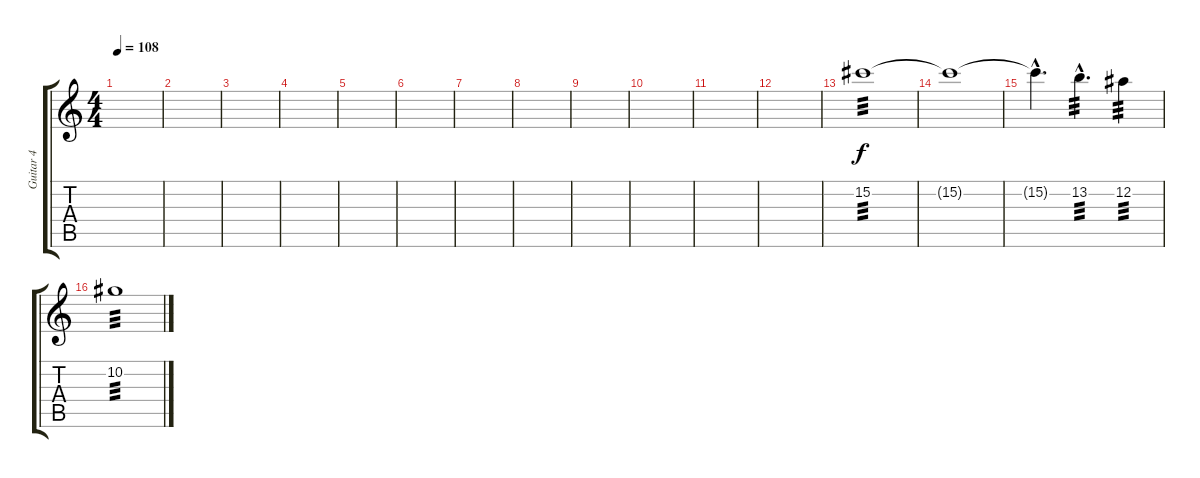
\track ("Guitar 4" "Guitar 4") {instrument distortionguitar}
\staff {score tabs}
\tuning (Eb4 Bb3 Gb3 Db3 Ab2 Eb2) {hide}
\ts (4 4)
\tempo 108
\clef g2
\ks c
|
|
|
|
|
|
|
|
|
|
|
|
15.2.1{tp 3} |
15.2{t}.1{dy f} |
15.2{hac t}.4{d} 13.2{hac}.4{d tp 3} 12.2.4{tp 3} |
10.2.1{tp 3}
